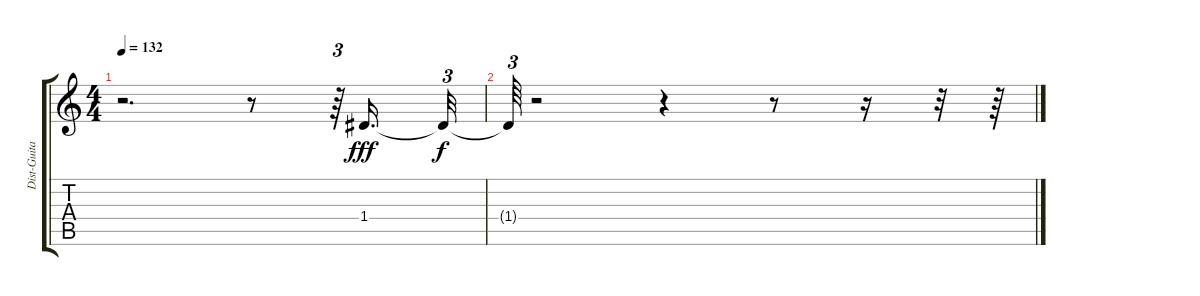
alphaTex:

\track ("Dist-Guitar" "Dist-Guita") {instrument distortionguitar}
\staff {score tabs}
\tuning (E4 B3 G3 D3 A2 E2) {hide}
\ts (4 4)
\tempo 132
\clef g2
\ks c
r.2{d dy ff} r.8 r.64{tu (3 2)} 1.4.16{d dy fff volume 2} 1.4{t}.32{tu (3 2) dy f} |
1.4{t}.64{tu (3 2)} r.2 r.4 r.8 r.16 r.32 r.64
